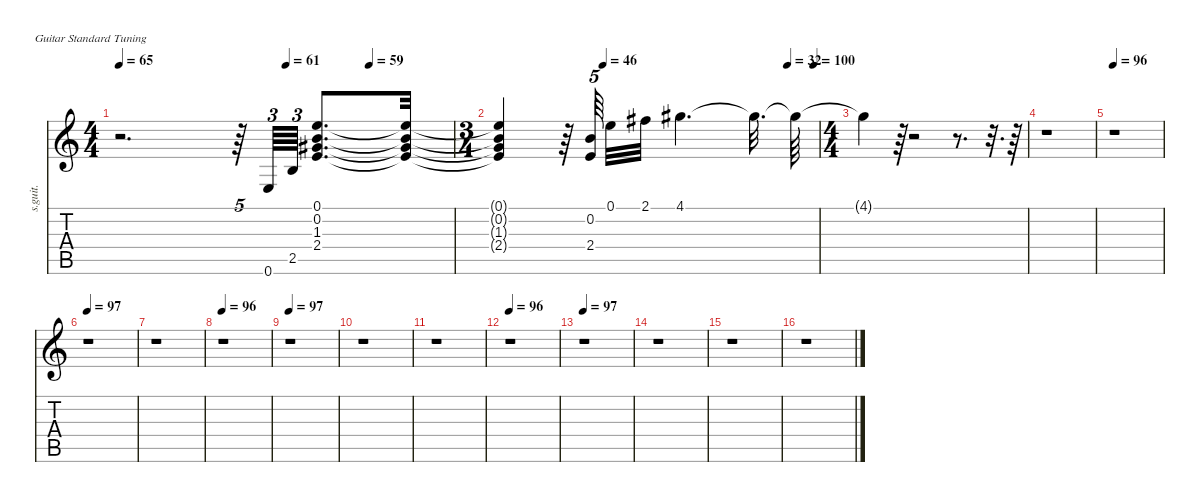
\defaultSystemsLayout 4
\hideDynamics
\bracketExtendMode nobrackets
\otherSystemsTrackNameOrientation horizontal
\track ("Track 11" "s.guit.") {instrument acousticguitarsteel}
\staff {score tabs}
\tuning (E4 B3 G3 D3 A2 E2)
\ts (4 4)
\tempo 65
\tempo (61 0.5)
\tempo (59 0.75)
\clef g2
\ks c
r.2{d dy f beam Down} r.64{tu (5 4) beam Down} 0.6.64{tu (3 2) beam Up} 2.5.64{tu (3 2) beam Up} (0.1 0.2 1.3{acc #} 2.4).8{d beam Up} (0.1{t} 0.2{t} 1.3{t acc #} 2.4{t}).32{beam Up} |
\ts (3 4)
\beaming (8 2 2 2 2)
\tempo (46 0.328767)
\tempo (32 0.90411)
\tempo (100 0.986301)
(0.1{t} 0.2{t} 1.3{t acc #} 2.4{t}).4{beam Up} r.64{beam Up} (0.2 2.4).64{tu (5 4) dy mf beam Up} 0.1.32{beam Down} 2.1{acc #}.32{beam Down} 4.1{acc #}.4{d beam Down} 4.1{t acc #}.32{d dy f beam Down} 4.1{t acc #}.64{beam Down} |
\ts (4 4)
\beaming (8 2 2 2 2)
4.1{t acc #}.4{beam Down} r.64{beam Down} r.2{beam Down} r.8{d beam Down} r.32{d beam Down} r.64{beam Down} |
r.1{beam Down} |
\tempo 96
r.1{beam Down} |
\tempo 97
r.1{beam Down} |
r.1{beam Down} |
\tempo 96
r.1{beam Down} |
\tempo 97
r.1{beam Down} |
r.1{beam Down} |
r.1{beam Down} |
\tempo 96
r.1{beam Down} |
\tempo 97
r.1{beam Down} |
r.1{beam Down} |
r.1{beam Down} |
r.1{beam Down}
